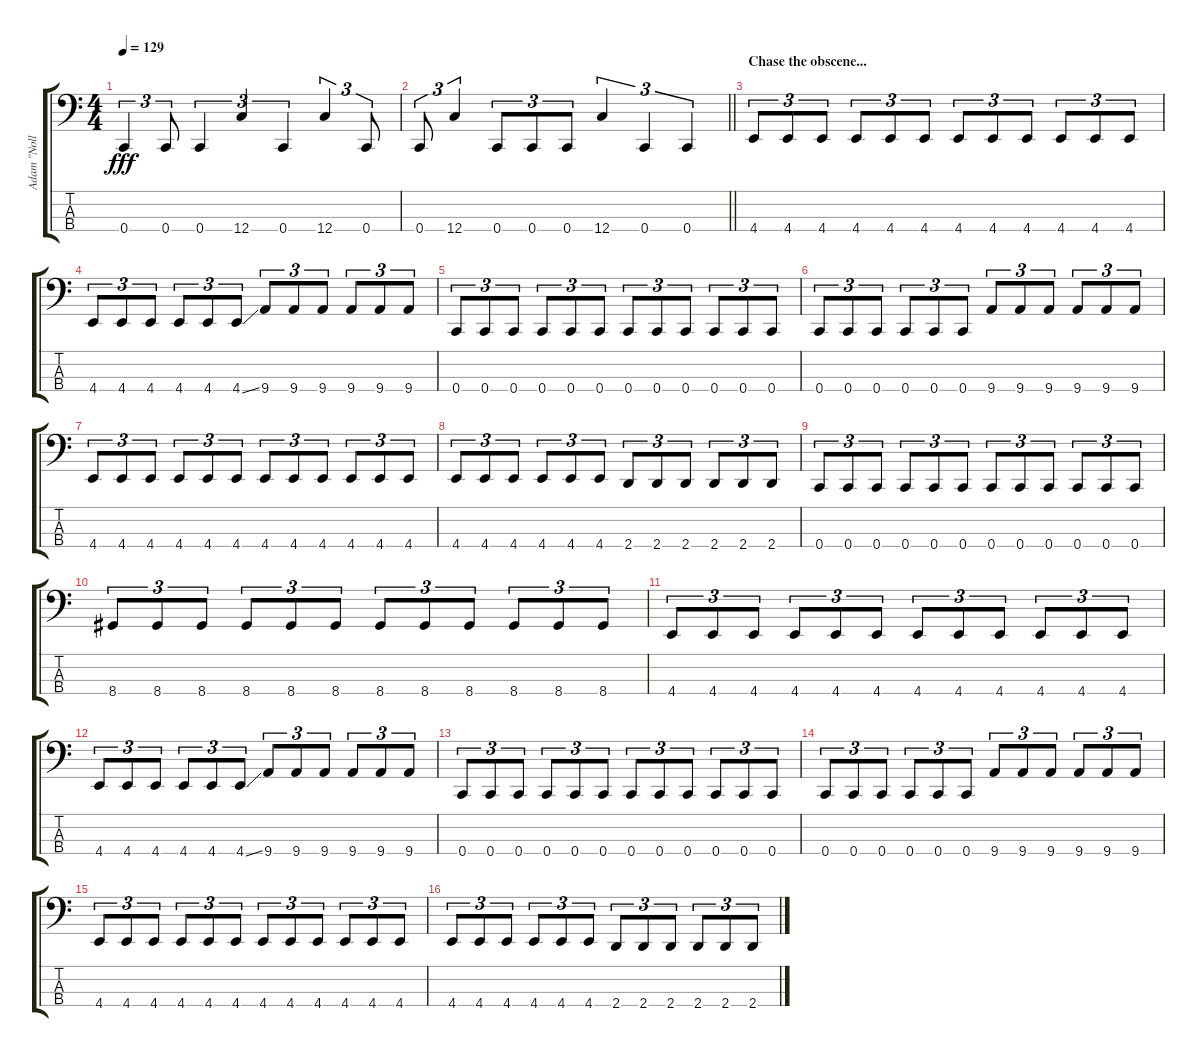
\track ("Adam \"Nolly\" Getgood - Bass" "Adam \"Noll") {instrument electricbassfinger}
\staff {score tabs}
\tuning (F2 C2 G1 C1) {hide}
\ts (4 4)
\tempo 129
\clef f4
\ks c
0.4.4{tu (3 2) dy fff} 0.4.8{tu (3 2)} 0.4.4{tu (3 2)} 12.4.4{tu (3 2)} 0.4.4{tu (3 2)} 12.4.4{tu (3 2)} 0.4.8{tu (3 2)} |
\barLineRight lightlight
0.4.8{tu (3 2)} 12.4.4{tu (3 2)} 0.4.8{tu (3 2)} 0.4.8{tu (3 2)} 0.4.8{tu (3 2)} 12.4.4{tu (3 2)} 0.4.4{tu (3 2)} 0.4.4{tu (3 2)} |
\section ("" "Chase the obscene...")
4.4.8{tu (3 2)} 4.4.8{tu (3 2)} 4.4.8{tu (3 2)} 4.4.8{tu (3 2)} 4.4.8{tu (3 2)} 4.4.8{tu (3 2)} 4.4.8{tu (3 2)} 4.4.8{tu (3 2)} 4.4.8{tu (3 2)} 4.4.8{tu (3 2)} 4.4.8{tu (3 2)} 4.4.8{tu (3 2)} |
4.4.8{tu (3 2)} 4.4.8{tu (3 2)} 4.4.8{tu (3 2)} 4.4.8{tu (3 2)} 4.4.8{tu (3 2)} 4.4{ss}.8{tu (3 2)} 9.4.8{tu (3 2)} 9.4.8{tu (3 2)} 9.4.8{tu (3 2)} 9.4.8{tu (3 2)} 9.4.8{tu (3 2)} 9.4.8{tu (3 2)} |
0.4.8{tu (3 2)} 0.4.8{tu (3 2)} 0.4.8{tu (3 2)} 0.4.8{tu (3 2)} 0.4.8{tu (3 2)} 0.4.8{tu (3 2)} 0.4.8{tu (3 2)} 0.4.8{tu (3 2)} 0.4.8{tu (3 2)} 0.4.8{tu (3 2)} 0.4.8{tu (3 2)} 0.4.8{tu (3 2)} |
0.4.8{tu (3 2)} 0.4.8{tu (3 2)} 0.4.8{tu (3 2)} 0.4.8{tu (3 2)} 0.4.8{tu (3 2)} 0.4.8{tu (3 2)} 9.4.8{tu (3 2)} 9.4.8{tu (3 2)} 9.4.8{tu (3 2)} 9.4.8{tu (3 2)} 9.4.8{tu (3 2)} 9.4.8{tu (3 2)} |
4.4.8{tu (3 2)} 4.4.8{tu (3 2)} 4.4.8{tu (3 2)} 4.4.8{tu (3 2)} 4.4.8{tu (3 2)} 4.4.8{tu (3 2)} 4.4.8{tu (3 2)} 4.4.8{tu (3 2)} 4.4.8{tu (3 2)} 4.4.8{tu (3 2)} 4.4.8{tu (3 2)} 4.4.8{tu (3 2)} |
4.4.8{tu (3 2)} 4.4.8{tu (3 2)} 4.4.8{tu (3 2)} 4.4.8{tu (3 2)} 4.4.8{tu (3 2)} 4.4.8{tu (3 2)} 2.4.8{tu (3 2)} 2.4.8{tu (3 2)} 2.4.8{tu (3 2)} 2.4.8{tu (3 2)} 2.4.8{tu (3 2)} 2.4.8{tu (3 2)} |
0.4.8{tu (3 2)} 0.4.8{tu (3 2)} 0.4.8{tu (3 2)} 0.4.8{tu (3 2)} 0.4.8{tu (3 2)} 0.4.8{tu (3 2)} 0.4.8{tu (3 2)} 0.4.8{tu (3 2)} 0.4.8{tu (3 2)} 0.4.8{tu (3 2)} 0.4.8{tu (3 2)} 0.4.8{tu (3 2)} |
8.4.8{tu (3 2)} 8.4.8{tu (3 2)} 8.4.8{tu (3 2)} 8.4.8{tu (3 2)} 8.4.8{tu (3 2)} 8.4.8{tu (3 2)} 8.4.8{tu (3 2)} 8.4.8{tu (3 2)} 8.4.8{tu (3 2)} 8.4.8{tu (3 2)} 8.4.8{tu (3 2)} 8.4.8{tu (3 2)} |
4.4.8{tu (3 2)} 4.4.8{tu (3 2)} 4.4.8{tu (3 2)} 4.4.8{tu (3 2)} 4.4.8{tu (3 2)} 4.4.8{tu (3 2)} 4.4.8{tu (3 2)} 4.4.8{tu (3 2)} 4.4.8{tu (3 2)} 4.4.8{tu (3 2)} 4.4.8{tu (3 2)} 4.4.8{tu (3 2)} |
4.4.8{tu (3 2)} 4.4.8{tu (3 2)} 4.4.8{tu (3 2)} 4.4.8{tu (3 2)} 4.4.8{tu (3 2)} 4.4{ss}.8{tu (3 2)} 9.4.8{tu (3 2)} 9.4.8{tu (3 2)} 9.4.8{tu (3 2)} 9.4.8{tu (3 2)} 9.4.8{tu (3 2)} 9.4.8{tu (3 2)} |
0.4.8{tu (3 2)} 0.4.8{tu (3 2)} 0.4.8{tu (3 2)} 0.4.8{tu (3 2)} 0.4.8{tu (3 2)} 0.4.8{tu (3 2)} 0.4.8{tu (3 2)} 0.4.8{tu (3 2)} 0.4.8{tu (3 2)} 0.4.8{tu (3 2)} 0.4.8{tu (3 2)} 0.4.8{tu (3 2)} |
0.4.8{tu (3 2)} 0.4.8{tu (3 2)} 0.4.8{tu (3 2)} 0.4.8{tu (3 2)} 0.4.8{tu (3 2)} 0.4.8{tu (3 2)} 9.4.8{tu (3 2)} 9.4.8{tu (3 2)} 9.4.8{tu (3 2)} 9.4.8{tu (3 2)} 9.4.8{tu (3 2)} 9.4.8{tu (3 2)} |
4.4.8{tu (3 2)} 4.4.8{tu (3 2)} 4.4.8{tu (3 2)} 4.4.8{tu (3 2)} 4.4.8{tu (3 2)} 4.4.8{tu (3 2)} 4.4.8{tu (3 2)} 4.4.8{tu (3 2)} 4.4.8{tu (3 2)} 4.4.8{tu (3 2)} 4.4.8{tu (3 2)} 4.4.8{tu (3 2)} |
4.4.8{tu (3 2)} 4.4.8{tu (3 2)} 4.4.8{tu (3 2)} 4.4.8{tu (3 2)} 4.4.8{tu (3 2)} 4.4.8{tu (3 2)} 2.4.8{tu (3 2)} 2.4.8{tu (3 2)} 2.4.8{tu (3 2)} 2.4.8{tu (3 2)} 2.4.8{tu (3 2)} 2.4.8{tu (3 2)}
